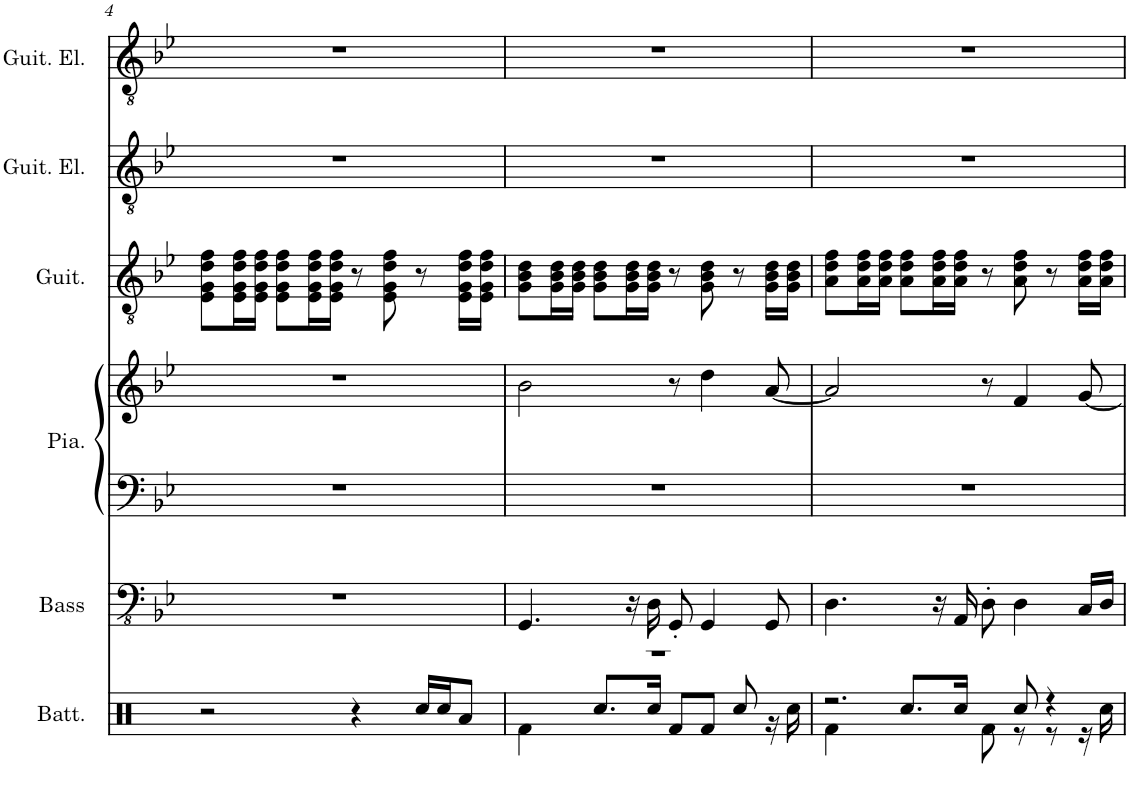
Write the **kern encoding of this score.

**kern	**kern	**kern	**kern	**kern	**kern	**kern
*part6	*part5	*part4	*part4	*part3	*part2	*part1
*staff7	*staff6	*staff5	*staff4	*staff3	*staff2	*staff1
*I"Batterie	*I"Basse acoustique	*I"Piano	*	*I"Guitare acoustique	*I"Guitare électrique	*I"Guitare électrique
*I'Batt.	*I'Bass	*I'Pia.	*	*I'Guit.	*I'Guit. El.	*I'Guit. El.
!!LO:PB:g=z
*clefX	*clefFv4	*clefF4	*clefG2	*clefGv2	*clefGv2	*clefGv2
*k[]	*k[b-e-]	*k[b-e-]	*k[b-e-]	*k[b-e-]	*k[b-e-]	*k[b-e-]
*M4/4	*M4/4	*M4/4	*M4/4	*M4/4	*M4/4	*M4/4
=4	=4	=4	=4	=4	=4	=4
2r	1r	1r	1r	8E-\ 8G\ 8d\ 8f\L	1r	1r
.	.	.	.	16E-\ 16G\ 16d\ 16f\L	.	.
.	.	.	.	16E-\ 16G\ 16d\ 16f\JJ	.	.
.	.	.	.	8E-\ 8G\ 8d\ 8f\L	.	.
.	.	.	.	16E-\ 16G\ 16d\ 16f\L	.	.
.	.	.	.	16E-\ 16G\ 16d\ 16f\JJ	.	.
4r	.	.	.	8r	.	.
.	.	.	.	8E-\ 8G\ 8d\ 8f\	.	.
16Rcc/LL	.	.	.	8r	.	.
16Rcc/J	.	.	.	.	.	.
8Ra/J	.	.	.	16E-\ 16G\ 16d\ 16f\LL	.	.
.	.	.	.	16E-\ 16G\ 16d\ 16f\JJ	.	.
=5	=5	=5	=5	=5	=5	=5
*^	*	*	*	*	*	*
1r	4Rf\	4.GGG/	1r	2b-\	8G\ 8B-\ 8d\L	1r	1r
.	.	.	.	.	16G\ 16B-\ 16d\L	.	.
.	.	.	.	.	16G\ 16B-\ 16d\JJ	.	.
.	8.Rcc/L	.	.	.	8G\ 8B-\ 8d\L	.	.
.	.	16r	.	.	16G\ 16B-\ 16d\L	.	.
.	16Rcc/Jk	16DD\	.	.	16G\ 16B-\ 16d\JJ	.	.
.	8Rf/L	8GGG'/	.	8r	8r	.	.
.	8Rf/J	4GGG/	.	4dd\	8G\ 8B-\ 8d\	.	.
.	8Rcc/	.	.	.	8r	.	.
.	16r	8GGG/	.	[8a/	16G\ 16B-\ 16d\LL	.	.
.	16Rcc\	.	.	.	16G\ 16B-\ 16d\JJ	.	.
=6	=6	=6	=6	=6	=6	=6	=6
!LO:N:vis=2.	!	!	!	!	!	!	!
8%5r	4Rf\	4.DD\	1r	2a/]	8A\ 8d\ 8f\L	1r	1r
.	.	.	.	.	16A\ 16d\ 16f\L	.	.
.	.	.	.	.	16A\ 16d\ 16f\JJ	.	.
.	8.Rcc/L	.	.	.	8A\ 8d\ 8f\L	.	.
.	.	16r	.	.	16A\ 16d\ 16f\L	.	.
.	16Rcc/Jk	16AAA/	.	.	16A\ 16d\ 16f\JJ	.	.
.	8Rf\	8DD'\	.	8r	8r	.	.
8Rcc/	8r	4DD\	.	4f/	8A\ 8d\ 8f\	.	.
4r	8r	.	.	.	8r	.	.
.	16r	16CC/LL	.	[8g/	16A\ 16d\ 16f\LL	.	.
.	16Rcc\	16DD/JJ	.	.	16A\ 16d\ 16f\JJ	.	.
*v	*v	*	*	*	*	*	*
=	=	=	=	=	=	=
*-	*-	*-	*-	*-	*-	*-
